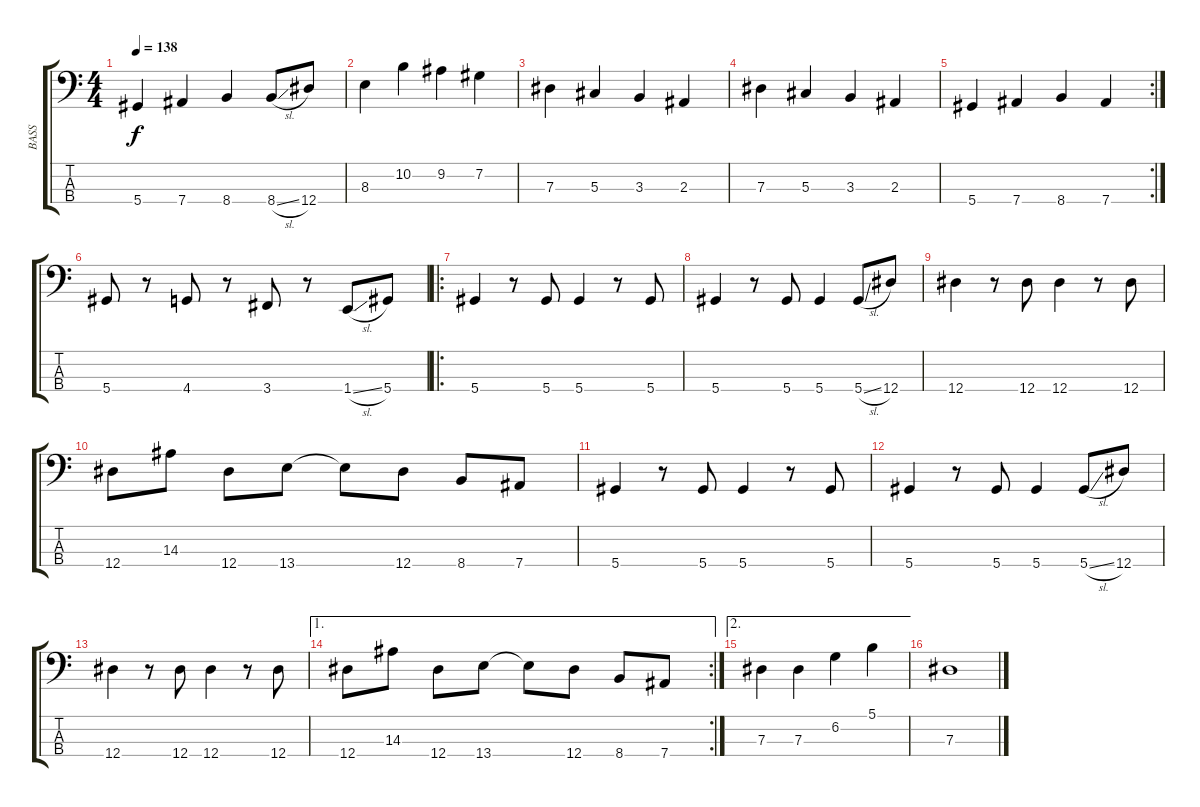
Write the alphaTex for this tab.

\track ("BASS" "BASS") {instrument electricbassfinger}
\staff {score tabs}
\tuning (Gb2 Db2 Ab1 Eb1) {hide}
\ts (4 4)
\tempo 138
\clef f4
\ks c
5.4.4{dy f} 7.4.4 8.4.4 8.4{sl}.8 12.4.8 |
8.3.4 10.2.4 9.2.4 7.2.4 |
7.3.4 5.3.4 3.3.4 2.3.4 |
7.3.4 5.3.4 3.3.4 2.3.4 |
\rc 2
5.4.4 7.4.4 8.4.4 7.4.4 |
5.4.8 r.8 4.4.8 r.8 3.4.8 r.8 1.4{sl}.8 5.4.8 |
\ro
5.4.4 r.8 5.4.8 5.4.4 r.8 5.4.8 |
5.4.4 r.8 5.4.8 5.4.4 5.4{sl}.8 12.4.8 |
12.4.4 r.8 12.4.8 12.4.4 r.8 12.4.8 |
12.4.8 14.3.8 12.4.8 13.4.8 13.4{t}.8 12.4.8 8.4.8 7.4.8 |
5.4.4 r.8 5.4.8 5.4.4 r.8 5.4.8 |
5.4.4 r.8 5.4.8 5.4.4 5.4{sl}.8 12.4.8 |
12.4.4 r.8 12.4.8 12.4.4 r.8 12.4.8 |
\ae 1
\rc 2
12.4.8 14.3.8 12.4.8 13.4.8 13.4{t}.8 12.4.8 8.4.8 7.4.8 |
\ae 2
7.3.4 7.3.4 6.2.4 5.1.4 |
7.3.1
